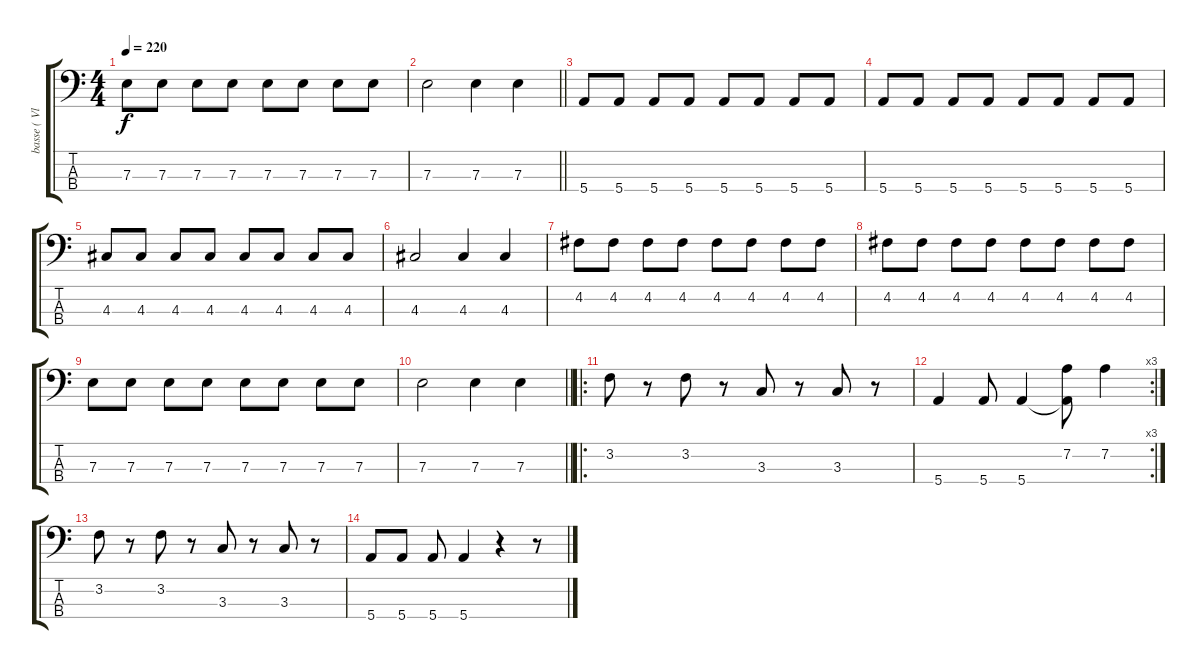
\track ("basse ( Vlad ) " "basse ( Vl") {instrument electricbasspick}
\staff {score tabs}
\tuning (G2 D2 A1 E1) {hide}
\ts (4 4)
\tempo 220
\clef f4
\ks c
7.3.8{dy f} 7.3.8 7.3.8 7.3.8 7.3.8 7.3.8 7.3.8 7.3.8 |
\barLineRight lightlight
7.3.2 7.3.4 7.3.4 |
5.4.8 5.4.8 5.4.8 5.4.8 5.4.8 5.4.8 5.4.8 5.4.8 |
5.4.8 5.4.8 5.4.8 5.4.8 5.4.8 5.4.8 5.4.8 5.4.8 |
4.3.8 4.3.8 4.3.8 4.3.8 4.3.8 4.3.8 4.3.8 4.3.8 |
4.3.2 4.3.4 4.3.4 |
4.2.8 4.2.8 4.2.8 4.2.8 4.2.8 4.2.8 4.2.8 4.2.8 |
4.2.8 4.2.8 4.2.8 4.2.8 4.2.8 4.2.8 4.2.8 4.2.8 |
7.3.8 7.3.8 7.3.8 7.3.8 7.3.8 7.3.8 7.3.8 7.3.8 |
\barLineRight lightlight
7.3.2 7.3.4 7.3.4 |
\ro
3.2.8 r.8 3.2.8 r.8 3.3.8 r.8 3.3.8 r.8 |
\rc 3
5.4.4 5.4.8 5.4.4 (7.2 5.4{t}).8 7.2.4 |
3.2.8 r.8 3.2.8 r.8 3.3.8 r.8 3.3.8 r.8 |
5.4.8 5.4.8 5.4.8 5.4.4 r.4 r.8
